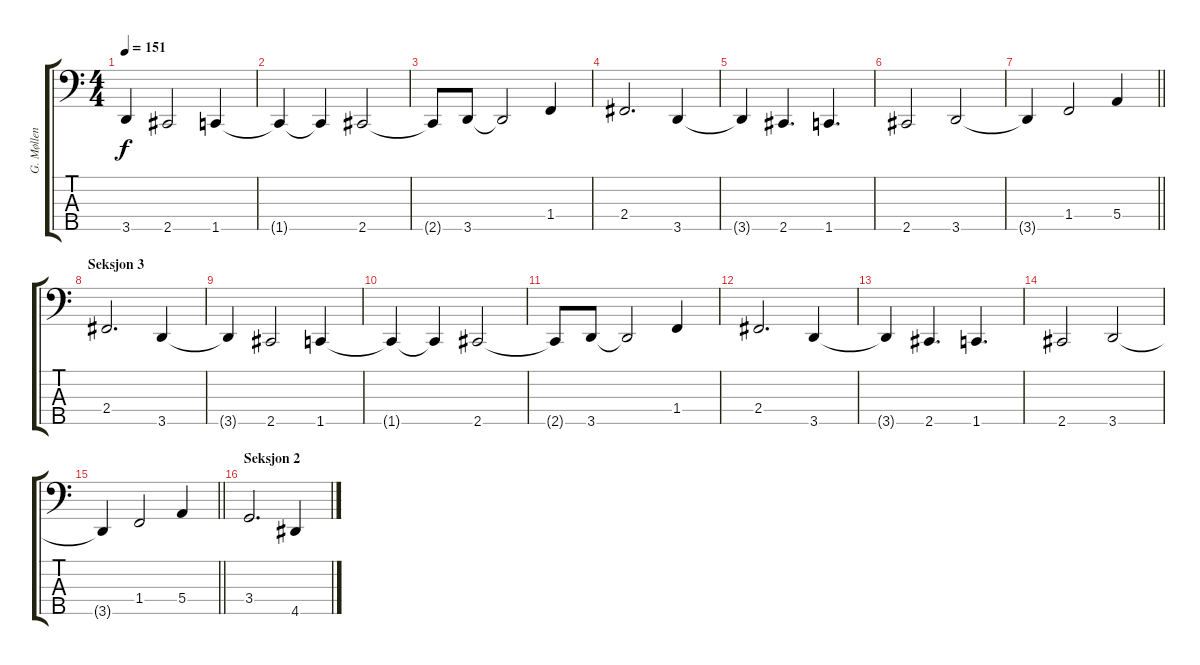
\track ("G. Møllen" "G. Møllen") {instrument electricbassfinger}
\staff {score tabs}
\tuning (G2 D2 A1 E1 B0) {hide}
\ts (4 4)
\tempo 151
\clef f4
\ks c
3.5{t}.4{dy f} 2.5.2 1.5.4 |
1.5{t}.4 1.5{t}.4 2.5.2 |
2.5{t}.8 3.5.8 3.5{t}.2 1.4.4 |
2.4.2{d} 3.5.4 |
3.5{t}.4 2.5.4{d} 1.5.4{d} |
2.5.2 3.5.2 |
\barLineRight lightlight
3.5{t}.4 1.4.2 5.4.4 |
\section ("" "Seksjon 3")
2.4.2{d} 3.5.4 |
3.5{t}.4 2.5.2 1.5.4 |
1.5{t}.4 1.5{t}.4 2.5.2 |
2.5{t}.8 3.5.8 3.5{t}.2 1.4.4 |
2.4.2{d} 3.5.4 |
3.5{t}.4 2.5.4{d} 1.5.4{d} |
2.5.2 3.5.2 |
\barLineRight lightlight
3.5{t}.4 1.4.2 5.4.4 |
\section ("" "Seksjon 2")
3.4.2{d} 4.5.4
